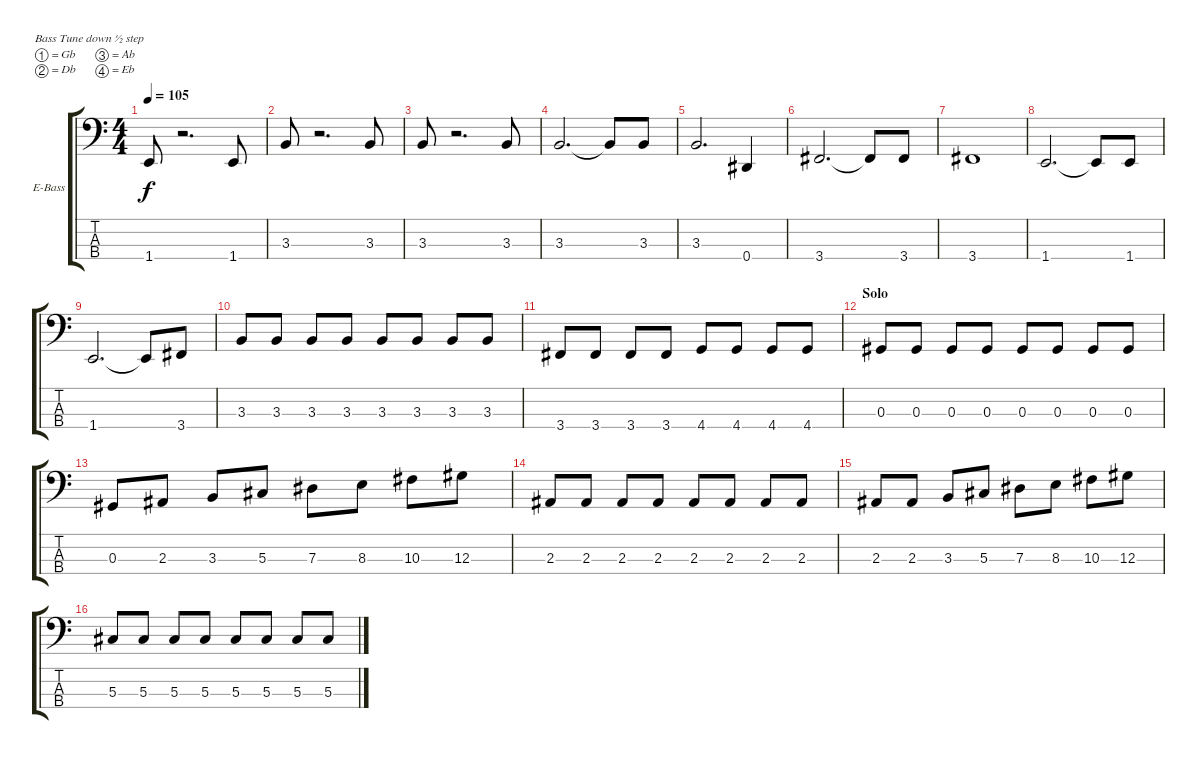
\bracketExtendMode groupsimilarinstruments
\firstSystemTrackNameOrientation horizontal
\otherSystemsTrackNameOrientation horizontal
\track ("Baixo" "E-Bass") {instrument electricbasspick}
\staff {score tabs}
\tuning (Gb2 Db2 Ab1 Eb1)
\ts (4 4)
\tempo 105
\clef f4
\ks c
1.4.8{dy f} r.2{d} 1.4.8 |
3.3.8 r.2{d} 3.3.8 |
3.3.8 r.2{d} 3.3.8 |
3.3.2{d} 3.3{t}.8 3.3.8 |
3.3.2{d} 0.4.4 |
3.4.2{d} 3.4{t}.8 3.4.8 |
3.4.1 |
1.4.2{d} 1.4{t}.8 1.4.8 |
1.4.2{d} 1.4{t}.8 3.4.8 |
3.3.8 3.3.8 3.3.8 3.3.8 3.3.8 3.3.8 3.3.8 3.3.8 |
3.4.8 3.4.8 3.4.8 3.4.8 4.4.8 4.4.8 4.4.8 4.4.8 |
\section ("" "Solo")
0.3.8 0.3.8 0.3.8 0.3.8 0.3.8 0.3.8 0.3.8 0.3.8 |
0.3.8 2.3.8 3.3.8 5.3.8 7.3.8 8.3.8 10.3.8 12.3.8 |
2.3.8 2.3.8 2.3.8 2.3.8 2.3.8 2.3.8 2.3.8 2.3.8 |
2.3.8 2.3.8 3.3.8 5.3.8 7.3.8 8.3.8 10.3.8 12.3.8 |
5.3.8 5.3.8 5.3.8 5.3.8 5.3.8 5.3.8 5.3.8 5.3.8
